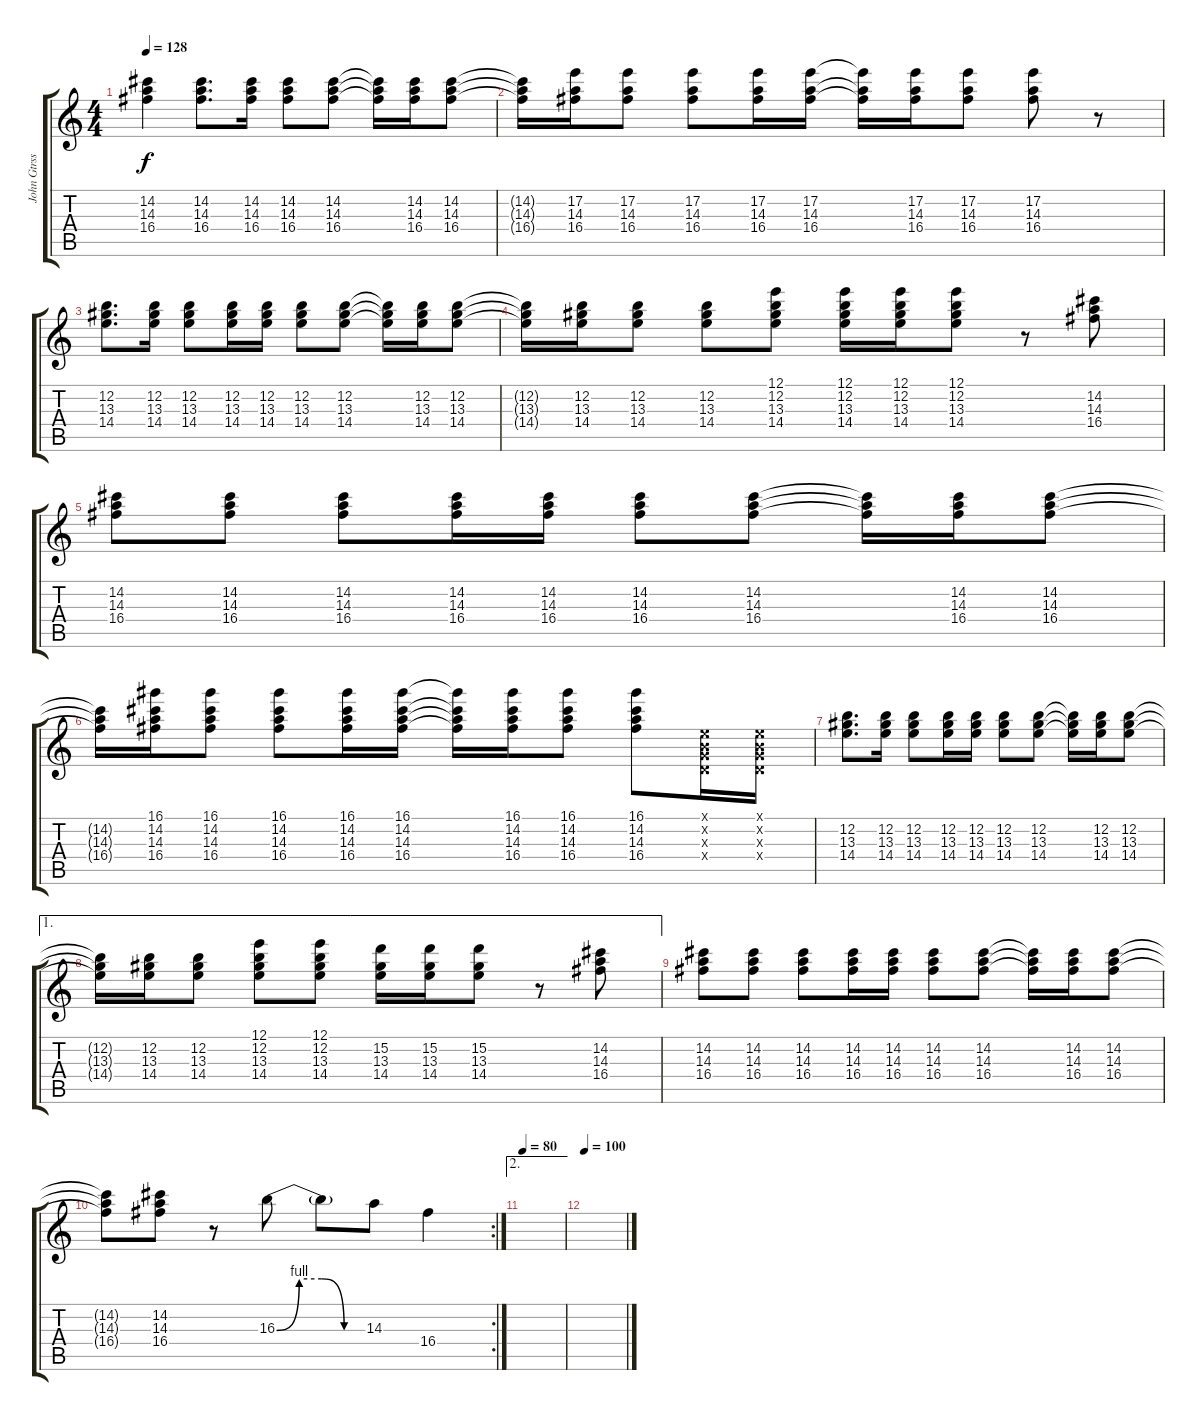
\track ("John Gtrsss.1 (clean)" "John Gtrss") {instrument electricguitarclean}
\staff {score tabs}
\tuning (E4 B3 G3 D3 A2 E2) {hide}
\ts (4 4)
\tempo 128
\clef g2
\ks c
(14.2 14.3 16.4).4{dy f} (14.2 14.3 16.4).8{d} (14.2 14.3 16.4).16 (14.2 14.3 16.4).8 (14.2 14.3 16.4).8 (14.2{t} 14.3{t} 16.4{t}).16 (14.2 14.3 16.4).16 (14.2 14.3 16.4).8 |
(14.2{t} 14.3{t} 16.4{t}).16 (17.2 14.3 16.4).16 (17.2 14.3 16.4).8 (17.2 14.3 16.4).8 (17.2 14.3 16.4).16 (17.2 14.3 16.4).16 (17.2{t} 14.3{t} 16.4{t}).16 (17.2 14.3 16.4).16 (17.2 14.3 16.4).8 (17.2 14.3 16.4).8 r.8 |
(12.2 13.3 14.4).8{d} (12.2 13.3 14.4).16 (12.2 13.3 14.4).8 (12.2 13.3 14.4).16 (12.2 13.3 14.4).16 (12.2 13.3 14.4).8 (12.2 13.3 14.4).8 (12.2{t} 13.3{t} 14.4{t}).16 (12.2 13.3 14.4).16 (12.2 13.3 14.4).8 |
(12.2{t} 13.3{t} 14.4{t}).16 (12.2 13.3 14.4).16 (12.2 13.3 14.4).8 (12.2 13.3 14.4).8 (12.1 12.2 13.3 14.4).8 (12.1 12.2 13.3 14.4).16 (12.1 12.2 13.3 14.4).16 (12.1 12.2 13.3 14.4).8 r.8 (14.2 14.3 16.4).8 |
(14.2 14.3 16.4).8 (14.2 14.3 16.4).8 (14.2 14.3 16.4).8 (14.2 14.3 16.4).16 (14.2 14.3 16.4).16 (14.2 14.3 16.4).8 (14.2 14.3 16.4).8 (14.2{t} 14.3{t} 16.4{t}).16 (14.2 14.3 16.4).16 (14.2 14.3 16.4).8 |
(14.2{t} 14.3{t} 16.4{t}).16 (16.1 14.2 14.3 16.4).16 (16.1 14.2 14.3 16.4).8 (16.1 14.2 14.3 16.4).8 (16.1 14.2 14.3 16.4).16 (16.1 14.2 14.3 16.4).16 (16.1{t} 14.2{t} 14.3{t} 16.4{t}).16 (16.1 14.2 14.3 16.4).16 (16.1 14.2 14.3 16.4).8 (16.1 14.2 14.3 16.4).8 (0.1{x} 0.2{x} 0.3{x} 0.4{x}).16 (0.1{x} 0.2{x} 0.3{x} 0.4{x}).16 |
(12.2 13.3 14.4).8{d} (12.2 13.3 14.4).16 (12.2 13.3 14.4).8 (12.2 13.3 14.4).16 (12.2 13.3 14.4).16 (12.2 13.3 14.4).8 (12.2 13.3 14.4).8 (12.2{t} 13.3{t} 14.4{t}).16 (12.2 13.3 14.4).16 (12.2 13.3 14.4).8 |
\ae 1
(12.2{t} 13.3{t} 14.4{t}).16 (12.2 13.3 14.4).16 (12.2 13.3 14.4).8 (12.1 12.2 13.3 14.4).8 (12.1 12.2 13.3 14.4).8 (15.2 13.3 14.4).16 (15.2 13.3 14.4).16 (15.2 13.3 14.4).8 r.8 (14.2 14.3 16.4).8 |
(14.2 14.3 16.4).8 (14.2 14.3 16.4).8 (14.2 14.3 16.4).8 (14.2 14.3 16.4).16 (14.2 14.3 16.4).16 (14.2 14.3 16.4).8 (14.2 14.3 16.4).8 (14.2{t} 14.3{t} 16.4{t}).16 (14.2 14.3 16.4).16 (14.2 14.3 16.4).8 |
\rc 2
(14.2{t} 14.3{t} 16.4{t}).8 (14.2 14.3 16.4).8 r.8 16.3{be (custom 0 0 15 4 30 4 45 0 60 0)}.8 16.3{t}.8 14.3.8 16.4.4 |
\ae 2
\tempo 80
|
\tempo 100
